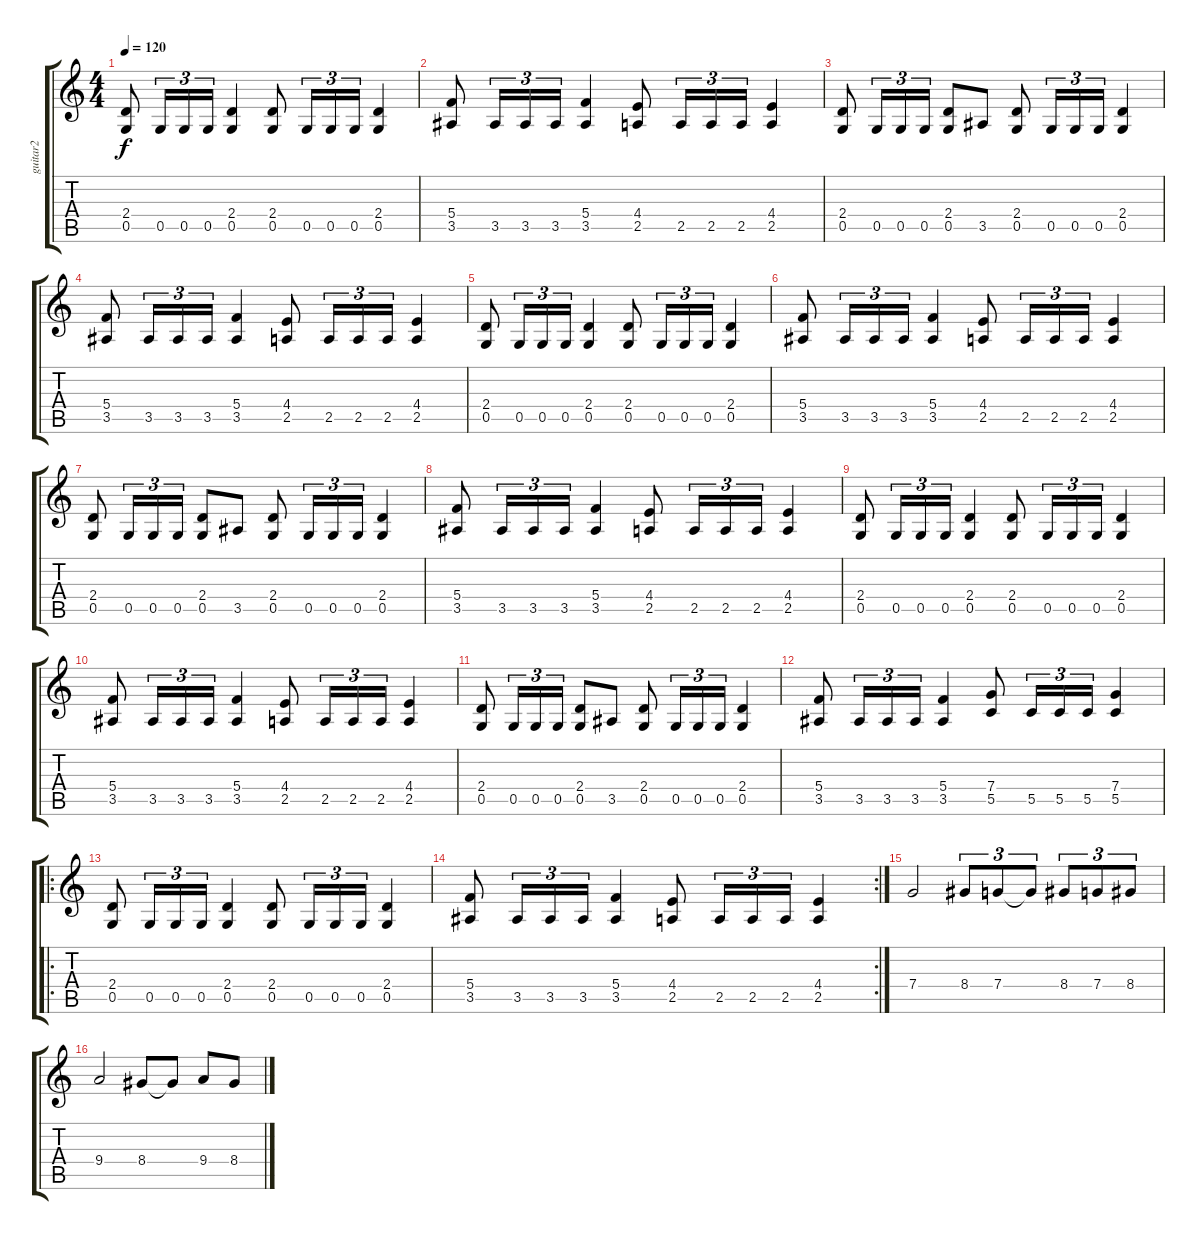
\track ("guitar2" "guitar2") {instrument distortionguitar}
\staff {score tabs}
\tuning (D4 A3 F3 C3 G2 D2) {hide}
\ts (4 4)
\tempo 120
\clef g2
\ks c
(2.4 0.5).8{dy f instrument distortionguitar} 0.5.16{tu (3 2)} 0.5.16{tu (3 2)} 0.5.16{tu (3 2)} (2.4 0.5).4 (2.4 0.5).8 0.5.16{tu (3 2)} 0.5.16{tu (3 2)} 0.5.16{tu (3 2)} (2.4 0.5).4 |
(5.4 3.5).8 3.5.16{tu (3 2)} 3.5.16{tu (3 2)} 3.5.16{tu (3 2)} (5.4 3.5).4 (4.4 2.5).8 2.5.16{tu (3 2)} 2.5.16{tu (3 2)} 2.5.16{tu (3 2)} (4.4 2.5).4 |
(2.4 0.5).8 0.5.16{tu (3 2)} 0.5.16{tu (3 2)} 0.5.16{tu (3 2)} (2.4 0.5).8 3.5.8 (2.4 0.5).8 0.5.16{tu (3 2)} 0.5.16{tu (3 2)} 0.5.16{tu (3 2)} (2.4 0.5).4 |
(5.4 3.5).8 3.5.16{tu (3 2)} 3.5.16{tu (3 2)} 3.5.16{tu (3 2)} (5.4 3.5).4 (4.4 2.5).8 2.5.16{tu (3 2)} 2.5.16{tu (3 2)} 2.5.16{tu (3 2)} (4.4 2.5).4 |
(2.4 0.5).8 0.5.16{tu (3 2)} 0.5.16{tu (3 2)} 0.5.16{tu (3 2)} (2.4 0.5).4 (2.4 0.5).8 0.5.16{tu (3 2)} 0.5.16{tu (3 2)} 0.5.16{tu (3 2)} (2.4 0.5).4 |
(5.4 3.5).8 3.5.16{tu (3 2)} 3.5.16{tu (3 2)} 3.5.16{tu (3 2)} (5.4 3.5).4 (4.4 2.5).8 2.5.16{tu (3 2)} 2.5.16{tu (3 2)} 2.5.16{tu (3 2)} (4.4 2.5).4 |
(2.4 0.5).8 0.5.16{tu (3 2)} 0.5.16{tu (3 2)} 0.5.16{tu (3 2)} (2.4 0.5).8 3.5.8 (2.4 0.5).8 0.5.16{tu (3 2)} 0.5.16{tu (3 2)} 0.5.16{tu (3 2)} (2.4 0.5).4 |
(5.4 3.5).8 3.5.16{tu (3 2)} 3.5.16{tu (3 2)} 3.5.16{tu (3 2)} (5.4 3.5).4 (4.4 2.5).8 2.5.16{tu (3 2)} 2.5.16{tu (3 2)} 2.5.16{tu (3 2)} (4.4 2.5).4 |
(2.4 0.5).8 0.5.16{tu (3 2)} 0.5.16{tu (3 2)} 0.5.16{tu (3 2)} (2.4 0.5).4 (2.4 0.5).8 0.5.16{tu (3 2)} 0.5.16{tu (3 2)} 0.5.16{tu (3 2)} (2.4 0.5).4 |
(5.4 3.5).8 3.5.16{tu (3 2)} 3.5.16{tu (3 2)} 3.5.16{tu (3 2)} (5.4 3.5).4 (4.4 2.5).8 2.5.16{tu (3 2)} 2.5.16{tu (3 2)} 2.5.16{tu (3 2)} (4.4 2.5).4 |
(2.4 0.5).8 0.5.16{tu (3 2)} 0.5.16{tu (3 2)} 0.5.16{tu (3 2)} (2.4 0.5).8 3.5.8 (2.4 0.5).8 0.5.16{tu (3 2)} 0.5.16{tu (3 2)} 0.5.16{tu (3 2)} (2.4 0.5).4 |
(5.4 3.5).8 3.5.16{tu (3 2)} 3.5.16{tu (3 2)} 3.5.16{tu (3 2)} (5.4 3.5).4 (7.4 5.5).8 5.5.16{tu (3 2)} 5.5.16{tu (3 2)} 5.5.16{tu (3 2)} (7.4 5.5).4 |
\ro
(2.4 0.5).8 0.5.16{tu (3 2)} 0.5.16{tu (3 2)} 0.5.16{tu (3 2)} (2.4 0.5).4 (2.4 0.5).8 0.5.16{tu (3 2)} 0.5.16{tu (3 2)} 0.5.16{tu (3 2)} (2.4 0.5).4 |
\rc 2
(5.4 3.5).8 3.5.16{tu (3 2)} 3.5.16{tu (3 2)} 3.5.16{tu (3 2)} (5.4 3.5).4 (4.4 2.5).8 2.5.16{tu (3 2)} 2.5.16{tu (3 2)} 2.5.16{tu (3 2)} (4.4 2.5).4 |
7.4.2 8.4.8{tu (3 2)} 7.4.8{tu (3 2)} 7.4{t}.8{tu (3 2)} 8.4.8{tu (3 2)} 7.4.8{tu (3 2)} 8.4.8{tu (3 2)} |
9.4.2 8.4.8 8.4{t}.8 9.4.8 8.4.8
